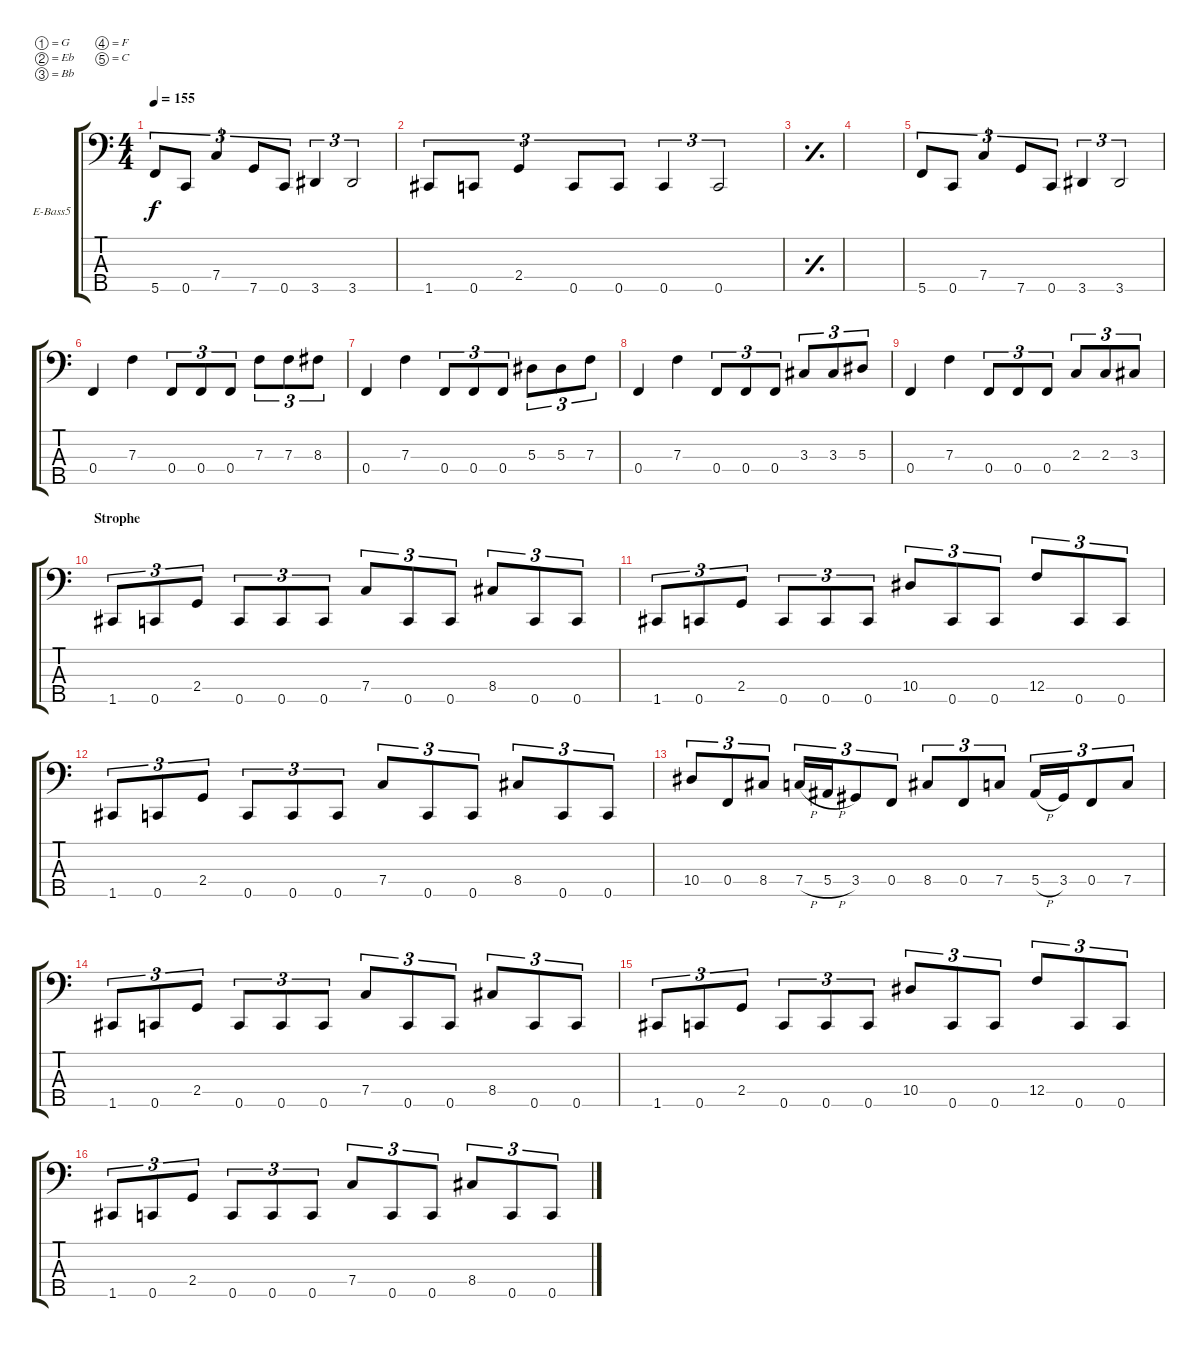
\defaultSystemsLayout 4
\bracketExtendMode groupsimilarinstruments
\firstSystemTrackNameOrientation horizontal
\otherSystemsTrackNameOrientation horizontal
\track ("Electric Bass" "E-Bass5") {instrument electricbassfinger}
\staff {score tabs}
\tuning (G2 Eb2 Bb1 F1 C1)
\ts (4 4)
\tempo 155
\clef f4
\ks c
5.5.8{tu (3 2) dy f} 0.5.8{tu (3 2)} 7.4.4{tu (3 2)} 7.5.8{tu (3 2)} 0.5.8{tu (3 2)} 3.5.4{tu (3 2)} 3.5.2{tu (3 2)} |
1.5.8{tu (3 2)} 0.5.8{tu (3 2)} 2.4.4{tu (3 2)} 0.5.8{tu (3 2)} 0.5.8{tu (3 2)} 0.5.4{tu (3 2)} 0.5.2{tu (3 2)} |
\simile simple
|
|
\simile none
5.5.8{tu (3 2)} 0.5.8{tu (3 2)} 7.4.4{tu (3 2)} 7.5.8{tu (3 2)} 0.5.8{tu (3 2)} 3.5.4{tu (3 2)} 3.5.2{tu (3 2)} |
0.4.4 7.3.4 0.4.8{tu (3 2)} 0.4.8{tu (3 2)} 0.4.8{tu (3 2)} 7.3.8{tu (3 2)} 7.3.8{tu (3 2)} 8.3.8{tu (3 2)} |
0.4.4 7.3.4 0.4.8{tu (3 2)} 0.4.8{tu (3 2)} 0.4.8{tu (3 2)} 5.3.8{tu (3 2)} 5.3.8{tu (3 2)} 7.3.8{tu (3 2)} |
0.4.4 7.3.4 0.4.8{tu (3 2)} 0.4.8{tu (3 2)} 0.4.8{tu (3 2)} 3.3.8{tu (3 2)} 3.3.8{tu (3 2)} 5.3.8{tu (3 2)} |
0.4.4 7.3.4 0.4.8{tu (3 2)} 0.4.8{tu (3 2)} 0.4.8{tu (3 2)} 2.3.8{tu (3 2)} 2.3.8{tu (3 2)} 3.3.8{tu (3 2)} |
\section ("" "Strophe")
1.5.8{tu (3 2)} 0.5.8{tu (3 2)} 2.4.8{tu (3 2)} 0.5.8{tu (3 2)} 0.5.8{tu (3 2)} 0.5.8{tu (3 2)} 7.4.8{tu (3 2)} 0.5.8{tu (3 2)} 0.5.8{tu (3 2)} 8.4.8{tu (3 2)} 0.5.8{tu (3 2)} 0.5.8{tu (3 2)} |
1.5.8{tu (3 2)} 0.5.8{tu (3 2)} 2.4.8{tu (3 2)} 0.5.8{tu (3 2)} 0.5.8{tu (3 2)} 0.5.8{tu (3 2)} 10.4.8{tu (3 2)} 0.5.8{tu (3 2)} 0.5.8{tu (3 2)} 12.4.8{tu (3 2)} 0.5.8{tu (3 2)} 0.5.8{tu (3 2)} |
1.5.8{tu (3 2)} 0.5.8{tu (3 2)} 2.4.8{tu (3 2)} 0.5.8{tu (3 2)} 0.5.8{tu (3 2)} 0.5.8{tu (3 2)} 7.4.8{tu (3 2)} 0.5.8{tu (3 2)} 0.5.8{tu (3 2)} 8.4.8{tu (3 2)} 0.5.8{tu (3 2)} 0.5.8{tu (3 2)} |
10.4.8{tu (3 2)} 0.4.8{tu (3 2)} 8.4.8{tu (3 2)} 7.4{h}.16{tu (3 2)} 5.4{h}.16{tu (3 2)} 3.4.8{tu (3 2)} 0.4.8{tu (3 2)} 8.4.8{tu (3 2)} 0.4.8{tu (3 2)} 7.4.8{tu (3 2)} 5.4{h}.16{tu (3 2)} 3.4.16{tu (3 2)} 0.4.8{tu (3 2)} 7.4.8{tu (3 2)} |
1.5.8{tu (3 2)} 0.5.8{tu (3 2)} 2.4.8{tu (3 2)} 0.5.8{tu (3 2)} 0.5.8{tu (3 2)} 0.5.8{tu (3 2)} 7.4.8{tu (3 2)} 0.5.8{tu (3 2)} 0.5.8{tu (3 2)} 8.4.8{tu (3 2)} 0.5.8{tu (3 2)} 0.5.8{tu (3 2)} |
1.5.8{tu (3 2)} 0.5.8{tu (3 2)} 2.4.8{tu (3 2)} 0.5.8{tu (3 2)} 0.5.8{tu (3 2)} 0.5.8{tu (3 2)} 10.4.8{tu (3 2)} 0.5.8{tu (3 2)} 0.5.8{tu (3 2)} 12.4.8{tu (3 2)} 0.5.8{tu (3 2)} 0.5.8{tu (3 2)} |
1.5.8{tu (3 2)} 0.5.8{tu (3 2)} 2.4.8{tu (3 2)} 0.5.8{tu (3 2)} 0.5.8{tu (3 2)} 0.5.8{tu (3 2)} 7.4.8{tu (3 2)} 0.5.8{tu (3 2)} 0.5.8{tu (3 2)} 8.4.8{tu (3 2)} 0.5.8{tu (3 2)} 0.5.8{tu (3 2)}
